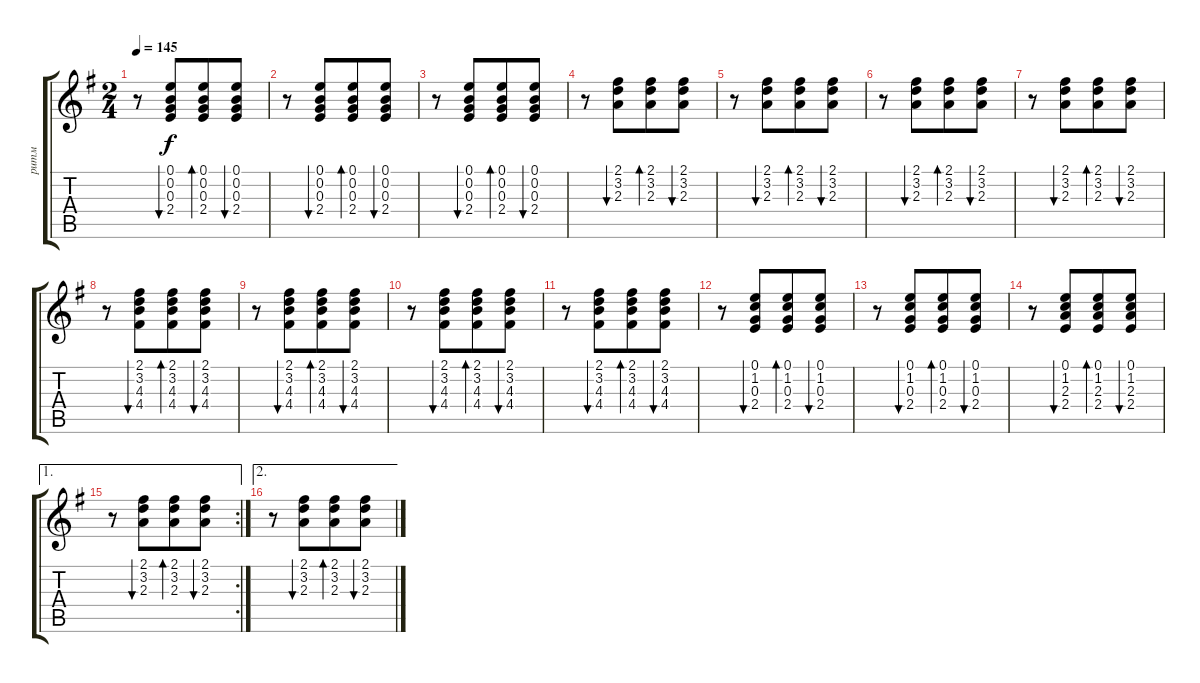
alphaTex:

\track ("ритм" "ритм") {instrument acousticguitarsteel}
\staff {score tabs}
\tuning (E4 B3 G3 D3 A2 E2) {hide}
\ts (2 4)
\tempo 145
\clef g2
\ks eminor
r.8{dy f} (0.1 0.2 0.3 2.4).8{bu 60 beam merge} (0.1 0.2 0.3 2.4).8{bd 60} (0.1 0.2 0.3 2.4).8{bu 60} |
r.8 (0.1 0.2 0.3 2.4).8{bu 60 beam merge} (0.1 0.2 0.3 2.4).8{bd 60} (0.1 0.2 0.3 2.4).8{bu 60} |
r.8 (0.1 0.2 0.3 2.4).8{bu 60 beam merge} (0.1 0.2 0.3 2.4).8{bd 60} (0.1 0.2 0.3 2.4).8{bu 60} |
r.8 (2.1 3.2 2.3).8{bu 60 beam merge} (2.1 3.2 2.3).8{bd 60} (2.1 3.2 2.3).8{bu 60} |
r.8 (2.1 3.2 2.3).8{bu 60 beam merge} (2.1 3.2 2.3).8{bd 60} (2.1 3.2 2.3).8{bu 60} |
r.8 (2.1 3.2 2.3).8{bu 60 beam merge} (2.1 3.2 2.3).8{bd 60} (2.1 3.2 2.3).8{bu 60} |
r.8 (2.1 3.2 2.3).8{bu 60 beam merge} (2.1 3.2 2.3).8{bd 60} (2.1 3.2 2.3).8{bu 60} |
r.8 (2.1 3.2 4.3 4.4).8{bu 60 beam merge} (2.1 3.2 4.3 4.4).8{bd 60} (2.1 3.2 4.3 4.4).8{bu 60} |
r.8 (2.1 3.2 4.3 4.4).8{bu 60 beam merge} (2.1 3.2 4.3 4.4).8{bd 60} (2.1 3.2 4.3 4.4).8{bu 60} |
r.8 (2.1 3.2 4.3 4.4).8{bu 60 beam merge} (2.1 3.2 4.3 4.4).8{bd 60} (2.1 3.2 4.3 4.4).8{bu 60} |
r.8 (2.1 3.2 4.3 4.4).8{bu 60 beam merge} (2.1 3.2 4.3 4.4).8{bd 60} (2.1 3.2 4.3 4.4).8{bu 60} |
r.8 (0.1 1.2 0.3 2.4).8{bu 60 beam merge} (0.1 1.2 0.3 2.4).8{bd 60} (0.1 1.2 0.3 2.4).8{bu 60} |
r.8 (0.1 1.2 0.3 2.4).8{bu 60 beam merge} (0.1 1.2 0.3 2.4).8{bd 60} (0.1 1.2 0.3 2.4).8{bu 60} |
r.8 (0.1 1.2 2.3 2.4).8{bu 60 beam merge} (0.1 1.2 2.3 2.4).8{bd 60} (0.1 1.2 2.3 2.4).8{bu 60} |
\ae 1
\rc 2
r.8 (2.1 3.2 2.3).8{bu 60 beam merge} (2.1 3.2 2.3).8{bd 60} (2.1 3.2 2.3).8{bu 60} |
\ae 2
r.8 (2.1 3.2 2.3).8{bu 60 beam merge} (2.1 3.2 2.3).8{bd 60} (2.1 3.2 2.3).8{bu 60}
